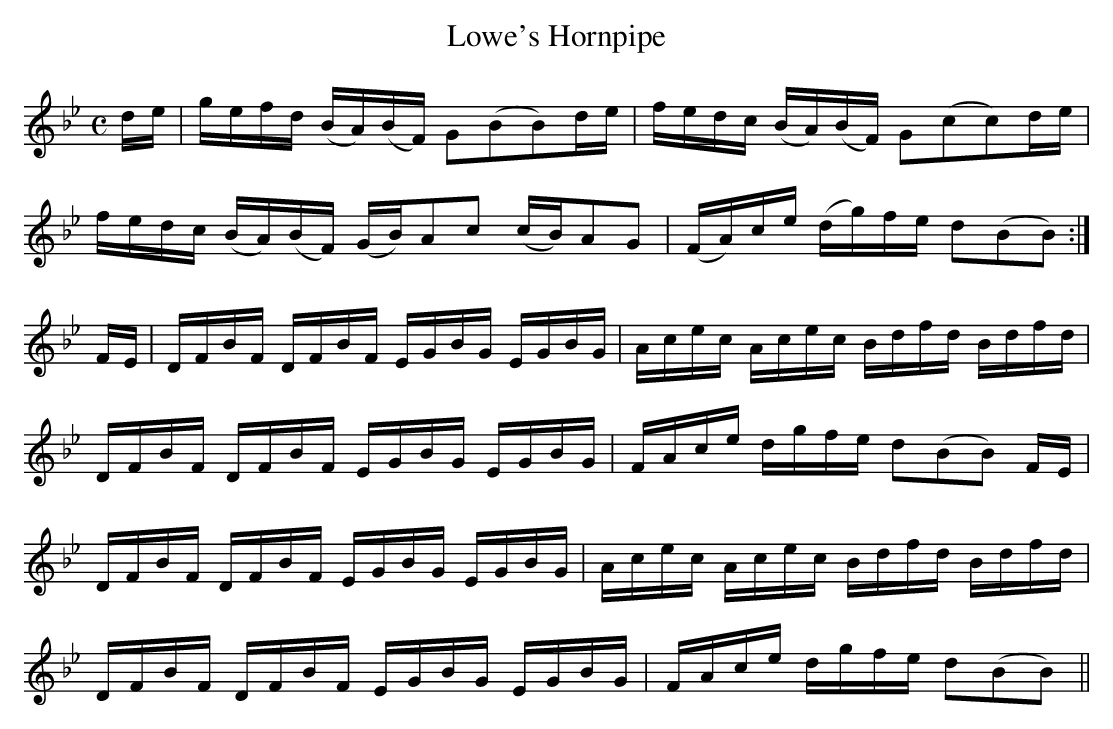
X:1
T:Lowe's Hornpipe
L:1/8
M:C
K:Bb
d/e/|g/e/f/d/ (B/A/)(B/F/) G(BB)d/e/|f/e/d/c/ (B/A/)(B/F/) G(cc)d/e/|
f/e/d/c/ (B/A/)(B/F/) (G/B/)Ac (c/B/)AG|(F/A/)c/e/ (d/g/)f/e/ d(BB):|
F/E/|D/F/B/F/ D/F/B/F/ E/G/B/G/ E/G/B/G/|A/c/e/c/ A/c/e/c/ B/d/f/d/ B/d/f/d/|
D/F/B/F/ D/F/B/F/ E/G/B/G/ E/G/B/G/|F/A/c/e/ d/g/f/e/ d(BB) F/E/|
D/F/B/F/ D/F/B/F/ E/G/B/G/ E/G/B/G/|A/c/e/c/ A/c/e/c/ B/d/f/d/ B/d/f/d/|
D/F/B/F/ D/F/B/F/ E/G/B/G/ E/G/B/G/|F/A/c/e/ d/g/f/e/ d(BB)||
